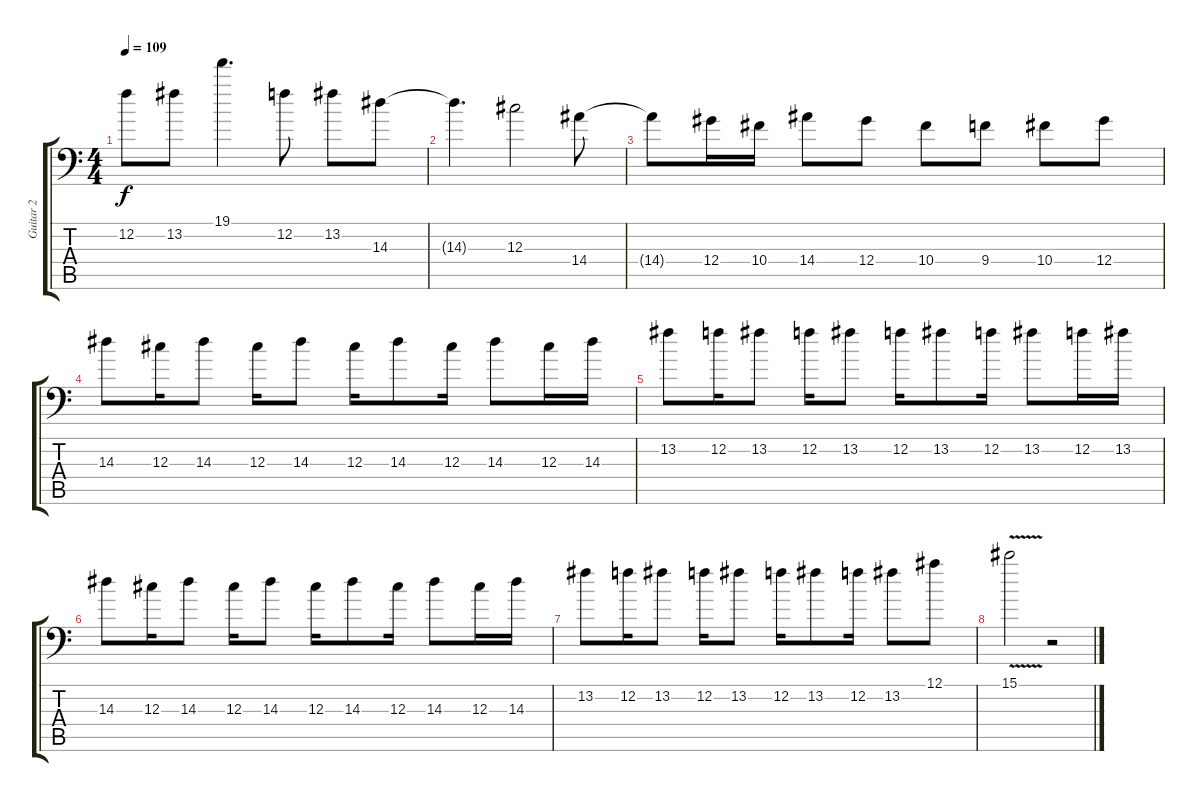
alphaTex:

\track ("Guitar 2" "Guitar 2") {instrument overdrivenguitar}
\staff {score tabs}
\tuning (Bb3 F3 Db3 Ab2 Eb2 Bb1) {hide}
\ts (4 4)
\tempo 109
\clef f4
\ks c
12.2{t}.8{dy f} 13.2.8 19.1.4{d} 12.2.8 13.2.8 14.3.8 |
14.3{t}.4{d} 12.3.2 14.4.8 |
14.4{t}.8 12.4.16 10.4.16 14.4.8 12.4.8 10.4.8 9.4.8 10.4.8 12.4.8 |
14.3.8 12.3.16 14.3.8 12.3.16 14.3.8 12.3.16 14.3.8 12.3.16 14.3.8 12.3.16 14.3.16 |
13.2.8 12.2.16 13.2.8 12.2.16 13.2.8 12.2.16 13.2.8 12.2.16 13.2.8 12.2.16 13.2.16 |
14.3.8 12.3.16 14.3.8 12.3.16 14.3.8 12.3.16 14.3.8 12.3.16 14.3.8 12.3.16 14.3.16 |
13.2.8 12.2.16 13.2.8 12.2.16 13.2.8 12.2.16 13.2.8 12.2.16 13.2.8 12.1.8 |
15.1{v}.2 r.2
